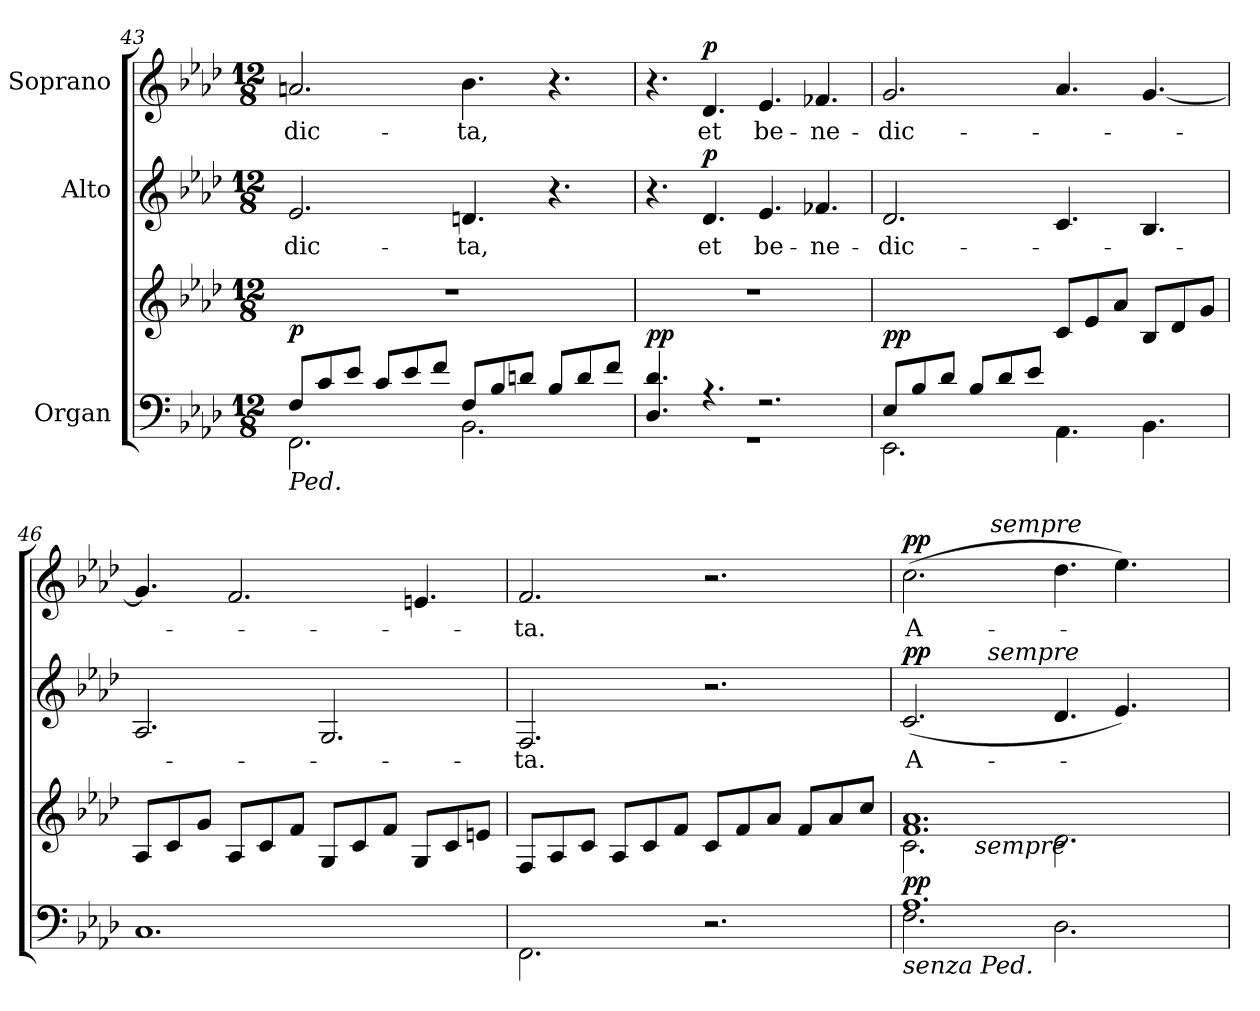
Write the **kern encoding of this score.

**kern	**kern	**dynam	**kern	**text	**dynam	**kern	**text	**dynam
*part3	*part3	*part3	*part2	*part2	*part2	*part1	*part1	*part1
*staff4	*staff3	*staff3/4	*staff2	*staff2	*staff2	*staff1	*staff1	*staff1
*I"Organ	*	*	*I"Alto	*	*	*I"Soprano	*	*
*clefF4	*clefG2	*	*clefG2	*	*	*clefG2	*	*
*k[b-e-a-d-]	*k[b-e-a-d-]	*	*k[b-e-a-d-]	*	*	*k[b-e-a-d-]	*	*
*A-:	*A-:	*	*A-:	*	*	*A-:	*	*
*M12/8	*M12/8	*	*M12/8	*	*	*M12/8	*	*
=43	=43	=43	=43	=43	=43	=43	=43	=43
*^	*	*	*	*	*	*	*	*
!	!	!LO:N:vis=1	!	!	!	!	!	!	!
!	!	!	!	!	!LO:LY:b:color=#000000	!	!	!	!
!LO:TX:b:i:t=Ped.	!	!	!	!	!	!	!	!	!
!	!	!	!	!	!	!	!	!LO:LY:b:color=#000000	!
8Fi/L	2.FFi\	1.r	p	2.e-i/	-dic-	.	2.ani/	-dic-	.
8ci/	.	.	.	.	.	.	.	.	.
8e-i/J	.	.	.	.	.	.	.	.	.
8ci/L	.	.	.	.	.	.	.	.	.
8e-i/	.	.	.	.	.	.	.	.	.
8fi/J	.	.	.	.	.	.	.	.	.
!	!	!	!	!	!LO:LY:b:color=#000000	!	!	!	!
!	!	!	!	!	!	!	!	!LO:LY:b:color=#000000	!
8Fi/L	2.BB-i\	.	.	4.dni/	-ta,	.	4.b-i\	-ta,	.
8B-i/	.	.	.	.	.	.	.	.	.
8dni/J	.	.	.	.	.	.	.	.	.
8B-i/L	.	.	.	4.r	.	.	4.r	.	.
8di/	.	.	.	.	.	.	.	.	.
8fi/J	.	.	.	.	.	.	.	.	.
!!LO:LB:g=z
=44	=44	=44	=44	=44	=44	=44	=44	=44	=44
!	!LO:N:vis=1	!LO:N:vis=1	!	!	!	!	!	!	!
4.D-i/ 4.d-i	1.r	1.r	pp	4.r	.	.	4.r	.	.
!	!	!	!	!	!LO:LY:b:color=#000000	!	!	!	!
!	!	!	!	!	!	!	!	!LO:LY:b:color=#000000	!
4.r	.	.	.	4.d-i/	et	p	4.d-i/	et	p
!	!	!	!	!	!LO:LY:b:color=#000000	!	!	!	!
!	!	!	!	!	!	!	!	!LO:LY:b:color=#000000	!
2.r	.	.	.	4.e-i/	be-	.	4.e-i/	be-	.
!	!	!	!	!	!LO:LY:b:color=#000000	!	!	!	!
!	!	!	!	!	!	!	!	!LO:LY:b:color=#000000	!
.	.	.	.	4.f-Xi/	-ne-	.	4.f-Xi/	-ne-	.
=45	=45	=45	=45	=45	=45	=45	=45	=45	=45
!	!	!	!	!	!LO:LY:b:color=#000000	!	!	!	!
!	!	!	!	!	!	!	!	!LO:LY:b:color=#000000	!
8E-i/L	2.EE-i\	2.ryy	pp	2.d-i/	-dic-	.	2.gi/	-dic-	.
8B-i/	.	.	.	.	.	.	.	.	.
8d-i/J	.	.	.	.	.	.	.	.	.
8B-i/L	.	.	.	.	.	.	.	.	.
8d-i/	.	.	.	.	.	.	.	.	.
8e-i/J	.	.	.	.	.	.	.	.	.
2.ryy	4.AA-i\	8ci/L	.	4.ci/	.	.	4.a-i/	.	.
.	.	8e-i/	.	.	.	.	.	.	.
.	.	8a-i/J	.	.	.	.	.	.	.
.	4.BB-i\	8B-i/L	.	4.B-i/	.	.	[<4.gi/	.	.
.	.	8d-i/	.	.	.	.	.	.	.
.	.	8gi/J	.	.	.	.	.	.	.
*v	*v	*	*	*	*	*	*	*	*
=46	=46	=46	=46	=46	=46	=46	=46	=46
1.Ci	8A-i/L	.	2.A-i/	.	.	4.gi/]	.	.
.	8ci/	.	.	.	.	.	.	.
.	8gi/J	.	.	.	.	.	.	.
.	8A-i/L	.	.	.	.	2.fi/	.	.
.	8ci/	.	.	.	.	.	.	.
.	8fi/J	.	.	.	.	.	.	.
.	8Gi/L	.	2.Gi/	.	.	.	.	.
.	8ci/	.	.	.	.	.	.	.
.	8fi/J	.	.	.	.	.	.	.
.	8Gi/L	.	.	.	.	4.eni/	.	.
.	8ci/	.	.	.	.	.	.	.
.	8eni/J	.	.	.	.	.	.	.
!!LO:PB:g=z
=47	=47	=47	=47	=47	=47	=47	=47	=47
!	!	!	!	!LO:LY:b:color=#000000	!	!	!	!
!	!	!	!	!	!	!	!LO:LY:b:color=#000000	!
2.FFi\	8Fi/L	.	2.Fi/	-ta.	.	2.fi/	-ta.	.
.	8A-i/	.	.	.	.	.	.	.
.	8ci/J	.	.	.	.	.	.	.
.	8A-i/L	.	.	.	.	.	.	.
.	8ci/	.	.	.	.	.	.	.
.	8fi/J	.	.	.	.	.	.	.
2.r	8ci/L	.	2.r	.	.	2.r	.	.
.	8fi/	.	.	.	.	.	.	.
.	8a-i/J	.	.	.	.	.	.	.
.	8fi/L	.	.	.	.	.	.	.
.	8a-i/	.	.	.	.	.	.	.
.	8cci/J	.	.	.	.	.	.	.
=48	=48	=48	=48	=48	=48	=48	=48	=48
*^	*^	*	*	*	*	*	*	*
!	!	!	!	!	!	!LO:LY:b:color=#000000	!	!	!	!
!LO:TX:b:i:t=senza Ped.	!	!	!	!	!	!	!	!	!	!
!	!	!	!	!	!	!	!	!	!LO:LY:b:color=#000000	!
*	*	*	*^	*	*^	*	*	*^	*	*
1.A-i	2.Fi\	1.fi 1.a-i	2.ci\	4ryy	pp	(2.ci/	4ryy	A-	pp	(2.cci\	4ryy	A-	pp
.	.	.	.	16ryy	.	.	16ryy	.	.	.	16ryy	.	.
.	.	.	.	256ryy	.	.	64.ryy	.	.	.	64ryy	.	.
!	!	!	!	!LO:TX:b:i:t=sempre	!	!	!	!	!	!	!	!	!
.	.	.	.	1ryy	.	.	.	.	.	.	.	.	.
.	.	.	.	.	.	.	.	.	.	.	128ryy	.	.
!	!	!	!	!	!	!	!LO:TX:a:i:t=sempre	!	!	!	!	!	!
.	.	.	.	.	.	.	1ryy	.	.	.	512.ryy	.	.
!	!	!	!	!	!	!	!	!	!	!	!LO:TX:a:i:t=sempre	!	!
.	.	.	.	.	.	.	.	.	.	.	1ryy	.	.
.	2.D-i\	.	2.d-i\	.	.	4.d-i/	.	.	.	4.dd-i\	.	.	.
.	.	.	.	.	.	4.e-i/)	.	.	.	4.ee-i\)	.	.	.
.	.	.	.	8ryy	.	.	.	.	.	.	.	.	.
.	.	.	.	.	.	.	8ryy	.	.	.	.	.	.
.	.	.	.	.	.	.	.	.	.	.	8ryy	.	.
.	.	.	.	32...ryy	.	.	.	.	.	.	.	.	.
.	.	.	.	.	.	.	32ryy	.	.	.	.	.	.
.	.	.	.	.	.	.	.	.	.	.	32ryy	.	.
.	.	.	.	.	.	.	128ryy	.	.	.	.	.	.
.	.	.	.	.	.	.	.	.	.	.	256ryy	.	.
.	.	.	.	.	.	.	.	.	.	.	1024ryy	.	.
*v	*v	*	*	*	*	*v	*v	*	*	*v	*v	*	*
*	*v	*v	*v	*	*	*	*	*	*	*
=	=	=	=	=	=	=	=	=
*-	*-	*-	*-	*-	*-	*-	*-	*-
